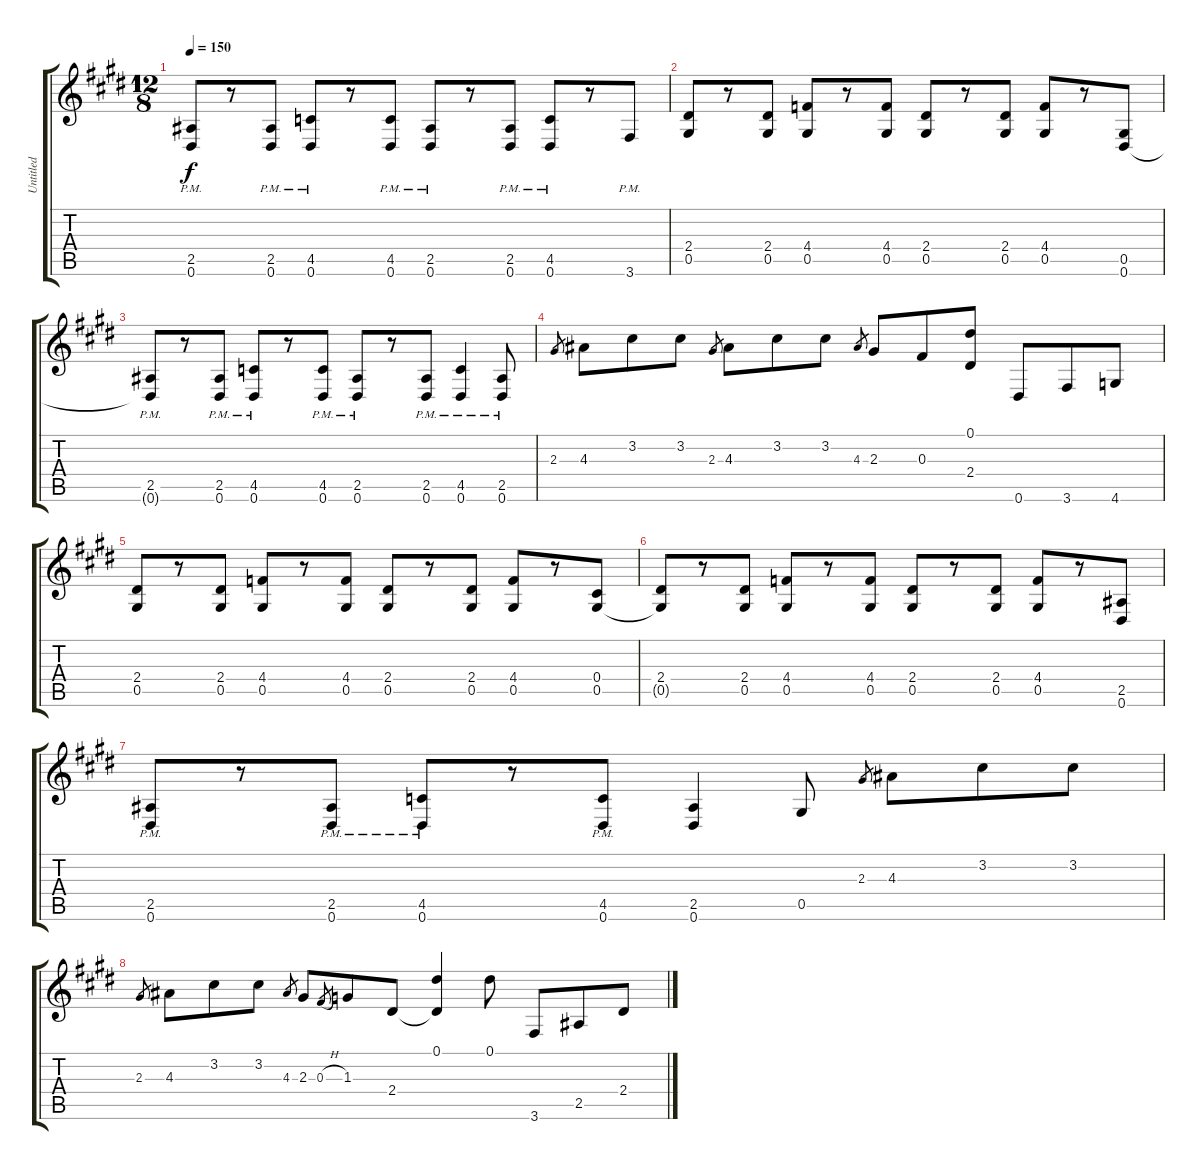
\track ("Untitled" "Untitled") {instrument distortionguitar}
\staff {score tabs}
\tuning (Eb4 Bb3 Gb3 Db3 Ab2 Eb2) {hide}
\ts (12 8)
\tempo 150
\clef g2
\ks e
(2.5{pm} 0.6{pm}).8{dy f} r.8 (2.5{pm} 0.6{pm}).8 (4.5{pm} 0.6{pm}).8 r.8 (4.5{pm} 0.6{pm}).8 (2.5{pm} 0.6{pm}).8 r.8 (2.5{pm} 0.6{pm}).8 (4.5{pm} 0.6{pm}).8 r.8 3.6{pm}.8 |
\ks c#minor
(2.4 0.5).8 r.8 (2.4 0.5).8 (4.4 0.5).8 r.8 (4.4 0.5).8 (2.4 0.5).8 r.8 (2.4 0.5).8 (4.4 0.5).8 r.8 (0.5 0.6).8 |
\ks e
(2.5{pm} 0.6{pm t}).8 r.8 (2.5{pm} 0.6{pm}).8 (4.5{pm} 0.6{pm}).8 r.8 (4.5{pm} 0.6{pm}).8 (2.5{pm} 0.6{pm}).8 r.8 (2.5{pm} 0.6{pm}).8 (4.5{pm} 0.6{pm}).4 (2.5{pm} 0.6{pm}).8 |
\ks c#minor
2.3.8{gr} 4.3.8 3.2.8 3.2.8 2.3.8{gr} 4.3.8 3.2.8 3.2.8 4.3.8{gr} 2.3.8 0.3.8 (0.1 2.4).8 0.6.8 3.6.8 4.6.8 |
\ks e
(2.4 0.5).8 r.8 (2.4 0.5).8 (4.4 0.5).8 r.8 (4.4 0.5).8 (2.4 0.5).8 r.8 (2.4 0.5).8 (4.4 0.5).8 r.8 (0.4 0.5).8 |
\ks c#minor
(2.4 0.5{t}).8 r.8 (2.4 0.5).8 (4.4 0.5).8 r.8 (4.4 0.5).8 (2.4 0.5).8 r.8 (2.4 0.5).8 (4.4 0.5).8 r.8 (2.5 0.6).8 |
\ks e
(2.5{pm} 0.6{pm}).8 r.8 (2.5{pm} 0.6{pm}).8 (4.5{pm} 0.6{pm}).8 r.8 (4.5{pm} 0.6{pm}).8 (2.5 0.6).4 0.5.8 2.3.8{gr} 4.3.8 3.2.8 3.2.8 |
\ks c#minor
2.3.8{gr} 4.3.8 3.2.8 3.2.8 4.3.8{gr} 2.3.8 0.3{h}.8{gr} 1.3.8 2.4.8 (0.1 2.4{t}).4 0.1.8 3.6.8 2.5.8 2.4.8
